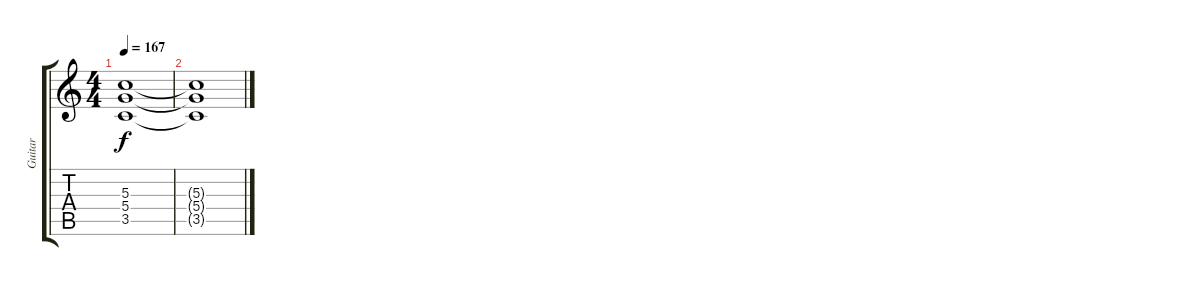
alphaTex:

\track ("Guitar" "Guitar") {instrument distortionguitar}
\staff {score tabs}
\tuning (E4 B3 G3 D3 A2 E2) {hide}
\ts (4 4)
\tempo 167
\clef g2
\ks c
(5.3{t} 5.4{t} 3.5{t}).1{dy f} |
(5.3{t} 5.4{t} 3.5{t}).1
